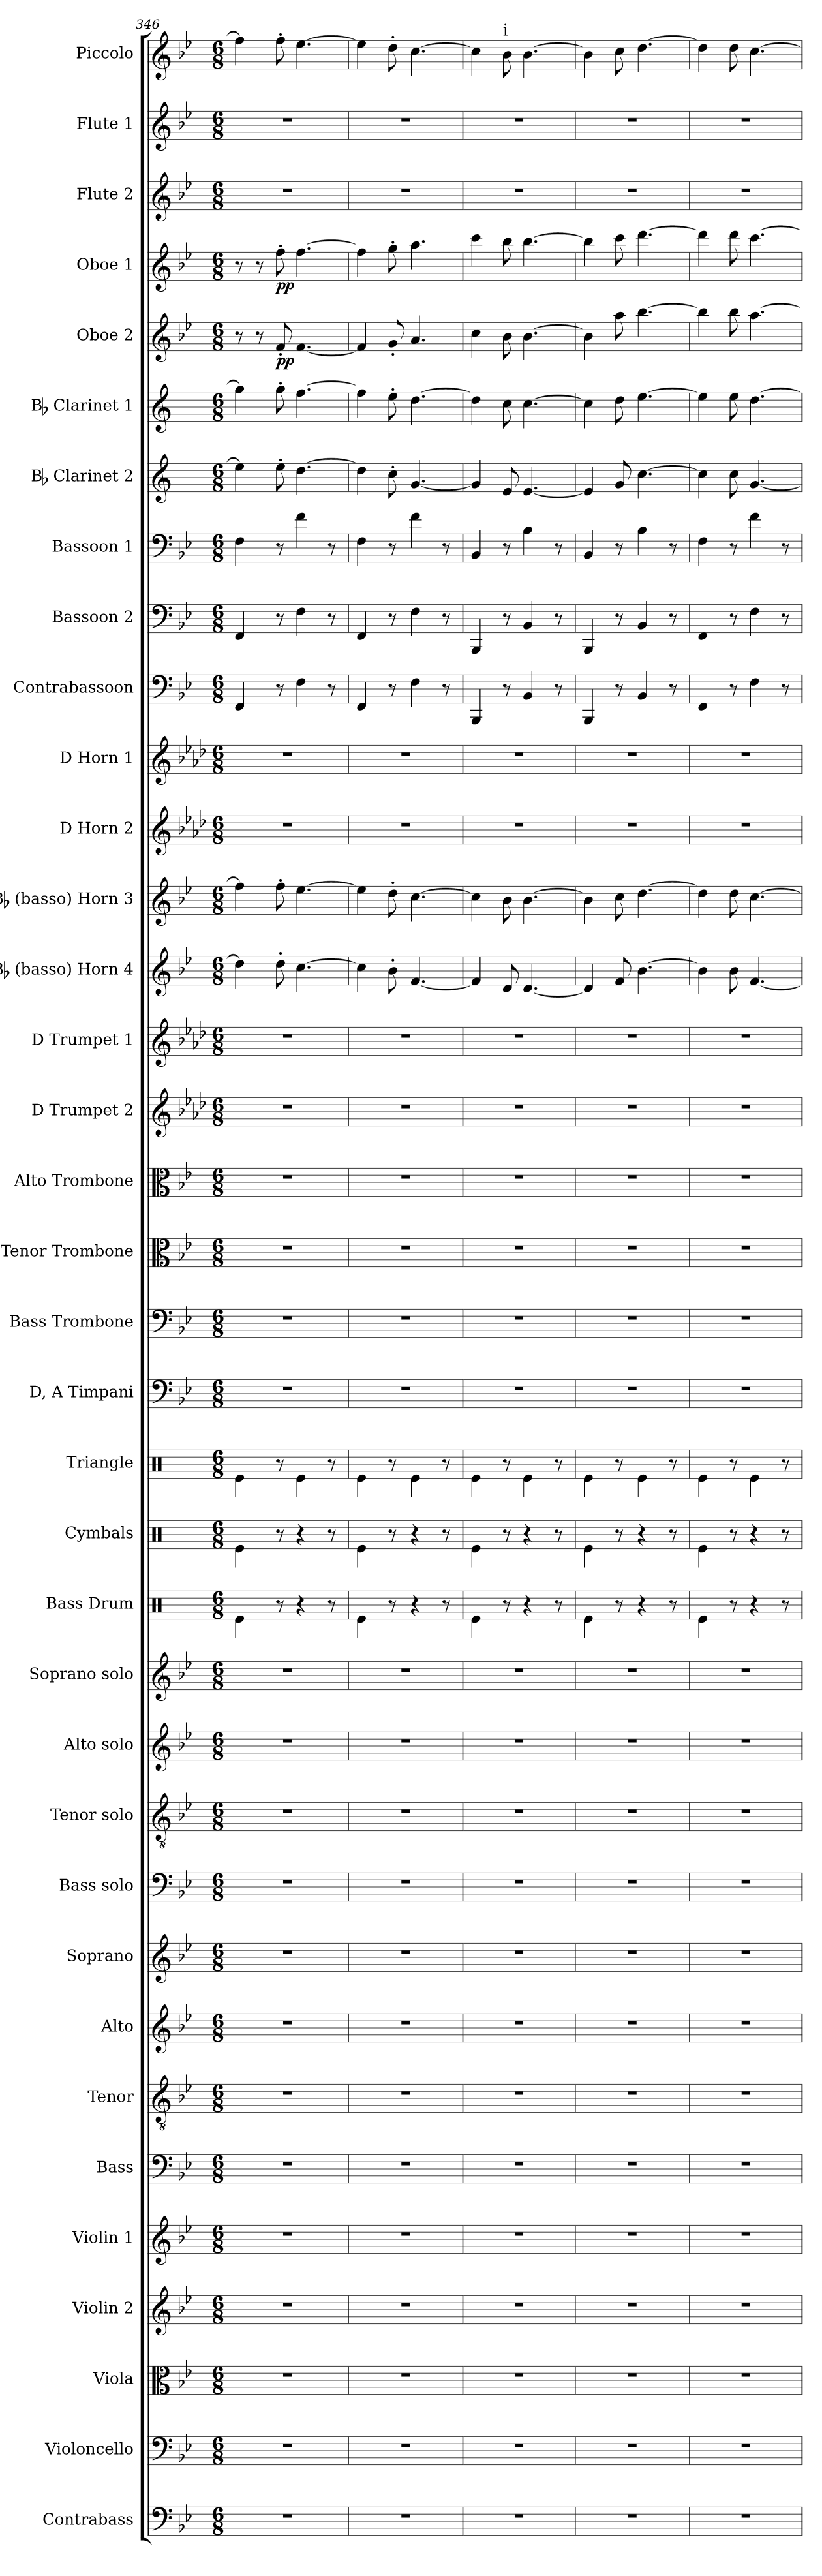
**kern	**kern	**kern	**kern	**kern	**kern	**kern	**kern	**kern	**kern	**kern	**kern	**kern	**kern	**kern	**kern	**kern	**kern	**kern	**kern	**kern	**kern	**kern	**kern	**kern	**kern	**kern	**kern	**kern	**kern	**kern	**kern	**dynam	**kern	**dynam	**kern	**kern	**kern
*part36	*part35	*part34	*part33	*part32	*part31	*part30	*part29	*part28	*part27	*part26	*part25	*part24	*part23	*part22	*part21	*part20	*part19	*part18	*part17	*part16	*part15	*part14	*part13	*part12	*part11	*part10	*part9	*part8	*part7	*part6	*part5	*part5	*part4	*part4	*part3	*part2	*part1
*staff36	*staff35	*staff34	*staff33	*staff32	*staff31	*staff30	*staff29	*staff28	*staff27	*staff26	*staff25	*staff24	*staff23	*staff22	*staff21	*staff20	*staff19	*staff18	*staff17	*staff16	*staff15	*staff14	*staff13	*staff12	*staff11	*staff10	*staff9	*staff8	*staff7	*staff6	*staff5	*staff5	*staff4	*staff4	*staff3	*staff2	*staff1
*I"Contrabass	*I"Violoncello	*I"Viola	*I"Violin 2	*I"Violin 1	*I"Bass	*I"Tenor	*I"Alto	*I"Soprano	*I"Bass solo	*I"Tenor solo	*I"Alto solo	*I"Soprano solo	*I"Bass Drum	*I"Cymbals	*I"Triangle	*I"D, A Timpani	*I"Bass Trombone	*I"Tenor Trombone	*I"Alto Trombone	*I"D Trumpet 2	*I"D Trumpet 1	*I"Bb (basso) Horn 4	*I"Bb (basso) Horn 3	*I"D Horn 2	*I"D Horn 1	*I"Contrabassoon	*I"Bassoon 2	*I"Bassoon 1	*I"Bb Clarinet 2	*I"Bb Clarinet 1	*I"Oboe 2	*	*I"Oboe 1	*	*I"Flute 2	*I"Flute 1	*I"Piccolo
*I'Cb	*I'Vc	*I'Vla	*I'Vln 2	*I'Vln 1	*I'B	*I'T	*I'A	*I'S	*I'B solo	*I'T solo	*I'A solo	*I'S solo	*I'B Dr	*I'Cym	*I'Tri	*I'Timp	*I'B Trb	*I'T Trb	*I'A Trb	*I'Tpt 2	*I'Tpt 1	*I'Hn 4	*I'Hn 3	*I'Hn 2	*I'Hn 1	*I'C Bsn	*I'Bsn 2	*I'Bsn 1	*I'Cl 2	*I'Cl 1	*I'Ob 2	*	*I'Ob 1	*	*I'Fl 2	*I'Fl 1	*I'Picc
*clefF4	*clefF4	*clefC3	*clefG2	*clefG2	*clefF4	*clefGv2	*clefG2	*clefG2	*clefF4	*clefGv2	*clefG2	*clefG2	*clefX	*clefX	*clefX	*clefF4	*clefF4	*clefC3	*clefC3	*clefG2	*clefG2	*clefG2	*clefG2	*clefG2	*clefG2	*clefF4	*clefF4	*clefF4	*clefG2	*clefG2	*clefG2	*	*clefG2	*	*clefG2	*clefG2	*clefG2
*ITrd7c12	*	*	*	*	*	*	*	*	*	*	*	*	*	*	*	*	*	*	*	*ITrd-1c-2	*ITrd-1c-2	*ITrd8c14	*ITrd8c14	*ITrd6c10	*ITrd6c10	*ITrd7c12	*	*	*ITrd1c2	*ITrd1c2	*	*	*	*	*	*	*ITrd-7c-12
*k[b-e-]	*k[b-e-]	*k[b-e-]	*k[b-e-]	*k[b-e-]	*k[b-e-]	*k[b-e-]	*k[b-e-]	*k[b-e-]	*k[b-e-]	*k[b-e-]	*k[b-e-]	*k[b-e-]	*k[]	*k[]	*k[]	*k[b-e-]	*k[b-e-]	*k[b-e-]	*k[b-e-]	*k[b-e-]	*k[b-e-]	*k[b-e-]	*k[b-e-]	*k[b-e-]	*k[b-e-]	*k[b-e-]	*k[b-e-]	*k[b-e-]	*k[b-e-]	*k[b-e-]	*k[b-e-]	*	*k[b-e-]	*	*k[b-e-]	*k[b-e-]	*k[b-e-]
*M6/8	*M6/8	*M6/8	*M6/8	*M6/8	*M6/8	*M6/8	*M6/8	*M6/8	*M6/8	*M6/8	*M6/8	*M6/8	*M6/8	*M6/8	*M6/8	*M6/8	*M6/8	*M6/8	*M6/8	*M6/8	*M6/8	*M6/8	*M6/8	*M6/8	*M6/8	*M6/8	*M6/8	*M6/8	*M6/8	*M6/8	*M6/8	*	*M6/8	*	*M6/8	*M6/8	*M6/8
=346	=346	=346	=346	=346	=346	=346	=346	=346	=346	=346	=346	=346	=346	=346	=346	=346	=346	=346	=346	=346	=346	=346	=346	=346	=346	=346	=346	=346	=346	=346	=346	=346	=346	=346	=346	=346	=346
2.r	2.r	2.r	2.r	2.r	2.r	2.r	2.r	2.r	2.r	2.r	2.r	2.r	4Re\	4Re\	4Re\	2.r	2.r	2.r	2.r	2.r	2.r	4d\]	4f\]	2.r	2.r	4FFF/	4FF/	4F\	4dd\]	4ff\]	8r	.	8r	.	2.r	2.r	4fff\]
.	.	.	.	.	.	.	.	.	.	.	.	.	.	.	.	.	.	.	.	.	.	.	.	.	.	.	.	.	.	.	8r	.	8r	.	.	.	.
!	!	!	!	!	!	!	!	!	!	!	!	!	!	!	!	!	!	!	!	!	!	!	!	!	!	!	!	!	!	!	!	!LO:DY:b	!	!LO:DY:b	!	!	!
.	.	.	.	.	.	.	.	.	.	.	.	.	8r	8r	8r	.	.	.	.	.	.	8d'\	8f'\	.	.	8r	8r	8r	8dd'\	8ff'\	8f'/	pp	8ff'\	pp	.	.	8fff'\
.	.	.	.	.	.	.	.	.	.	.	.	.	4r	4r	4Re\	.	.	.	.	.	.	[4.c\	[4.e-\	.	.	4FF\	4F\	4f\	[4.cc\	[4.ee-\	[4.f/	.	[4.ff\	.	.	.	[4.eee-\
.	.	.	.	.	.	.	.	.	.	.	.	.	8r	8r	8r	.	.	.	.	.	.	.	.	.	.	8r	8r	8r	.	.	.	.	.	.	.	.	.
=347	=347	=347	=347	=347	=347	=347	=347	=347	=347	=347	=347	=347	=347	=347	=347	=347	=347	=347	=347	=347	=347	=347	=347	=347	=347	=347	=347	=347	=347	=347	=347	=347	=347	=347	=347	=347	=347
2.r	2.r	2.r	2.r	2.r	2.r	2.r	2.r	2.r	2.r	2.r	2.r	2.r	4Re\	4Re\	4Re\	2.r	2.r	2.r	2.r	2.r	2.r	4c\]	4e-\]	2.r	2.r	4FFF/	4FF/	4F\	4cc\]	4ee-\]	4f/]	.	4ff\]	.	2.r	2.r	4eee-\]
.	.	.	.	.	.	.	.	.	.	.	.	.	8r	8r	8r	.	.	.	.	.	.	8B-'\	8d'\	.	.	8r	8r	8r	8b-'\	8dd'\	8g'/	.	8gg'\	.	.	.	8ddd'\
.	.	.	.	.	.	.	.	.	.	.	.	.	4r	4r	4Re\	.	.	.	.	.	.	[4.F/	[4.c\	.	.	4FF\	4F\	4f\	[4.f/	[4.cc\	4.a/	.	4.aa\	.	.	.	[4.ccc\
.	.	.	.	.	.	.	.	.	.	.	.	.	8r	8r	8r	.	.	.	.	.	.	.	.	.	.	8r	8r	8r	.	.	.	.	.	.	.	.	.
=348	=348	=348	=348	=348	=348	=348	=348	=348	=348	=348	=348	=348	=348	=348	=348	=348	=348	=348	=348	=348	=348	=348	=348	=348	=348	=348	=348	=348	=348	=348	=348	=348	=348	=348	=348	=348	=348
2.r	2.r	2.r	2.r	2.r	2.r	2.r	2.r	2.r	2.r	2.r	2.r	2.r	4Re\	4Re\	4Re\	2.r	2.r	2.r	2.r	2.r	2.r	4F/]	4c\]	2.r	2.r	4BBBB-/	4BBB-/	4BB-/	4f/]	4cc\]	4cc\	.	4ccc\	.	2.r	2.r	4ccc\]
!	!	!	!	!	!	!	!	!	!	!	!	!	!	!	!	!	!	!	!	!	!	!	!	!	!	!	!	!	!	!	!	!	!	!	!	!	!LO:TX:a:t=i
.	.	.	.	.	.	.	.	.	.	.	.	.	8r	8r	8r	.	.	.	.	.	.	8D/	8B-\	.	.	8r	8r	8r	8d/	8b-\	8b-\	.	8bb-\	.	.	.	8bb-\
.	.	.	.	.	.	.	.	.	.	.	.	.	4r	4r	4Re\	.	.	.	.	.	.	[4.D/	[4.B-\	.	.	4BBB-/	4BB-/	4B-\	[4.d/	[4.b-\	[4.b-\	.	[4.bb-\	.	.	.	[4.bb-\
.	.	.	.	.	.	.	.	.	.	.	.	.	8r	8r	8r	.	.	.	.	.	.	.	.	.	.	8r	8r	8r	.	.	.	.	.	.	.	.	.
=349	=349	=349	=349	=349	=349	=349	=349	=349	=349	=349	=349	=349	=349	=349	=349	=349	=349	=349	=349	=349	=349	=349	=349	=349	=349	=349	=349	=349	=349	=349	=349	=349	=349	=349	=349	=349	=349
2.r	2.r	2.r	2.r	2.r	2.r	2.r	2.r	2.r	2.r	2.r	2.r	2.r	4Re\	4Re\	4Re\	2.r	2.r	2.r	2.r	2.r	2.r	4D/]	4B-\]	2.r	2.r	4BBBB-/	4BBB-/	4BB-/	4d/]	4b-\]	4b-\]	.	4bb-\]	.	2.r	2.r	4bb-\]
.	.	.	.	.	.	.	.	.	.	.	.	.	8r	8r	8r	.	.	.	.	.	.	8F/	8c\	.	.	8r	8r	8r	8f/	8cc\	8aa\	.	8ccc\	.	.	.	8ccc\
.	.	.	.	.	.	.	.	.	.	.	.	.	4r	4r	4Re\	.	.	.	.	.	.	[4.B-\	[4.d\	.	.	4BBB-/	4BB-/	4B-\	[4.b-\	[4.dd\	[4.bb-\	.	[4.ddd\	.	.	.	[4.ddd\
.	.	.	.	.	.	.	.	.	.	.	.	.	8r	8r	8r	.	.	.	.	.	.	.	.	.	.	8r	8r	8r	.	.	.	.	.	.	.	.	.
=350	=350	=350	=350	=350	=350	=350	=350	=350	=350	=350	=350	=350	=350	=350	=350	=350	=350	=350	=350	=350	=350	=350	=350	=350	=350	=350	=350	=350	=350	=350	=350	=350	=350	=350	=350	=350	=350
2.r	2.r	2.r	2.r	2.r	2.r	2.r	2.r	2.r	2.r	2.r	2.r	2.r	4Re\	4Re\	4Re\	2.r	2.r	2.r	2.r	2.r	2.r	4B-\]	4d\]	2.r	2.r	4FFF/	4FF/	4F\	4b-\]	4dd\]	4bb-\]	.	4ddd\]	.	2.r	2.r	4ddd\]
.	.	.	.	.	.	.	.	.	.	.	.	.	8r	8r	8r	.	.	.	.	.	.	8B-\	8d\	.	.	8r	8r	8r	8b-\	8dd\	8bb-\	.	8ddd\	.	.	.	8ddd\
.	.	.	.	.	.	.	.	.	.	.	.	.	4r	4r	4Re\	.	.	.	.	.	.	[4.F/	[4.c\	.	.	4FF\	4F\	4f\	[4.f/	[4.cc\	[4.aa\	.	[4.ccc\	.	.	.	[4.ccc\
.	.	.	.	.	.	.	.	.	.	.	.	.	8r	8r	8r	.	.	.	.	.	.	.	.	.	.	8r	8r	8r	.	.	.	.	.	.	.	.	.
=	=	=	=	=	=	=	=	=	=	=	=	=	=	=	=	=	=	=	=	=	=	=	=	=	=	=	=	=	=	=	=	=	=	=	=	=	=
*-	*-	*-	*-	*-	*-	*-	*-	*-	*-	*-	*-	*-	*-	*-	*-	*-	*-	*-	*-	*-	*-	*-	*-	*-	*-	*-	*-	*-	*-	*-	*-	*-	*-	*-	*-	*-	*-
